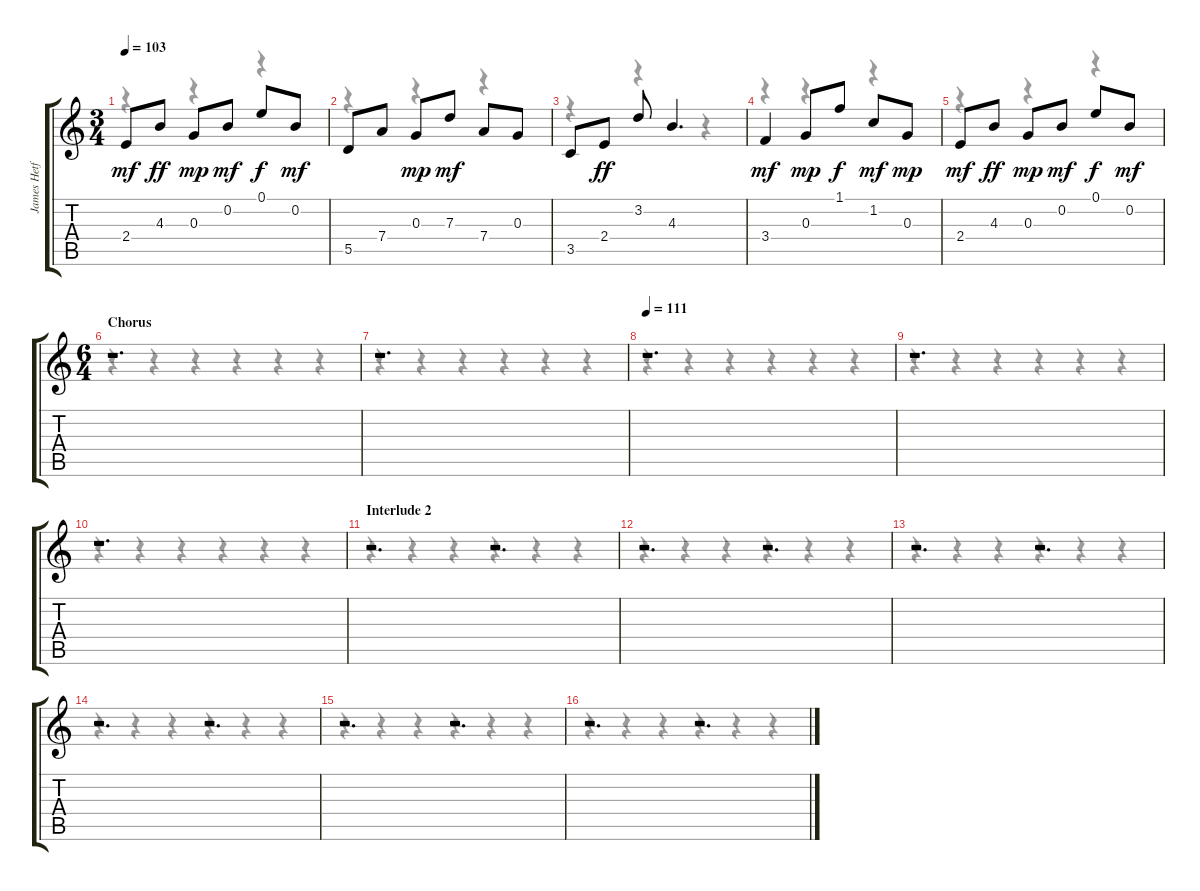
\track ("James Hetfield (Rhythm Clean)" "James Hetf") {instrument electricguitarclean}
\staff {score tabs}
\tuning (E4 B3 G3 D3 A2 E2) {hide}
\voice
\ts (3 4)
\tempo 103
\clef g2
\ks c
2.4.8{dy mf} 4.3.8{dy ff} 0.3.8{dy mp} 0.2.8{dy mf} 0.1.8{dy f} 0.2.8{dy mf} |
5.5.8 7.4.8 0.3.8{dy mp} 7.3.8{dy mf} 7.4.8 0.3.8 |
3.5.8 2.4.8{dy ff} 3.2.8 4.3.4{d} |
3.4.4{dy mf} 0.3.8{dy mp} 1.1.8{dy f} 1.2.8{dy mf} 0.3.8{dy mp} |
2.4.8{dy mf} 4.3.8{dy ff} 0.3.8{dy mp} 0.2.8{dy mf} 0.1.8{dy f} 0.2.8{dy mf} |
\ts (6 4)
\section ("" "Chorus")
r.1{d} |
r.1{d} |
\tempo 111
r.1{d} |
r.1{d} |
r.1{d} |
\section ("" "Interlude 2")
r.2{d} r.2{d} |
r.2{d} r.2{d} |
r.2{d} r.2{d} |
r.2{d} r.2{d} |
r.2{d} r.2{d} |
r.2{d} r.2{d}
\voice
\clef g2
\ottava regular
\simile none
\ks c
r.4{dy f} r.4 r.4 |
r.4 r.4 r.4 |
r.4 r.4 r.4 |
r.4 r.4 r.4 |
r.4 r.4 r.4 |
r.4 r.4 r.4 r.4 r.4 r.4 |
r.4 r.4 r.4 r.4 r.4 r.4 |
r.4 r.4 r.4 r.4 r.4 r.4 |
r.4 r.4 r.4 r.4 r.4 r.4 |
r.4 r.4 r.4 r.4 r.4 r.4 |
r.4 r.4 r.4 r.4 r.4 r.4 |
r.4 r.4 r.4 r.4 r.4 r.4 |
r.4 r.4 r.4 r.4 r.4 r.4 |
r.4 r.4 r.4 r.4 r.4 r.4 |
r.4 r.4 r.4 r.4 r.4 r.4 |
r.4 r.4 r.4 r.4 r.4 r.4
